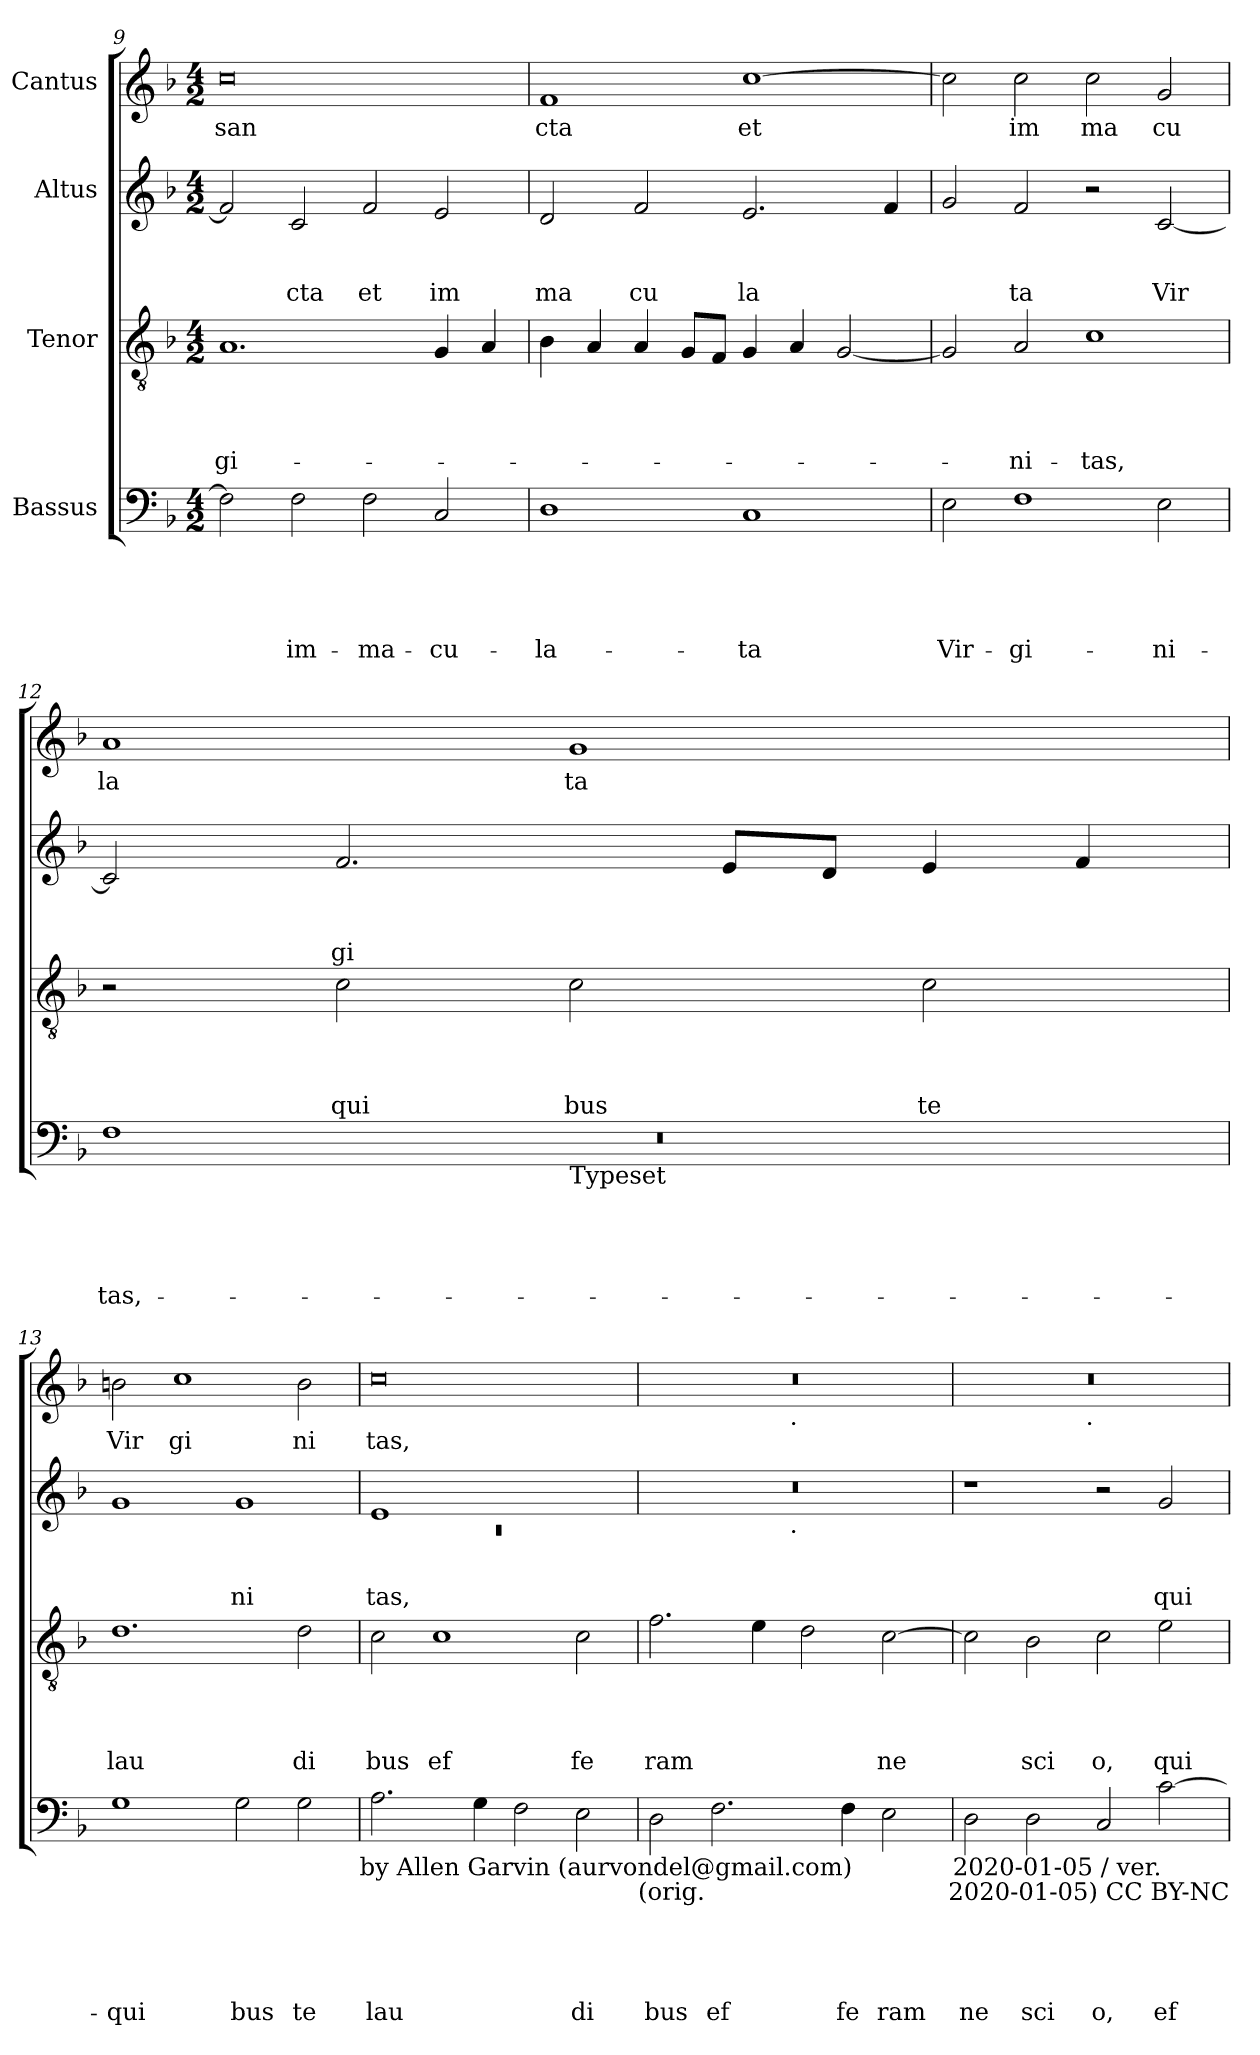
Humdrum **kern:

**kern	**text	**text	**text	**text	**text	**kern	**text	**text	**text	**text	**kern	**text	**text	**text	**kern	**text
*part4	*part4	*part4	*part4	*part4	*part4	*part3	*part3	*part3	*part3	*part3	*part2	*part2	*part2	*part2	*part1	*part1
*staff4	*staff4	*staff4	*staff4	*staff4	*staff4	*staff3	*staff3	*staff3	*staff3	*staff3	*staff2	*staff2	*staff2	*staff2	*staff1	*staff1
*I"Bassus	*	*	*	*	*	*I"Tenor	*	*	*	*	*I"Altus	*	*	*	*I"Cantus	*
*clefF4	*	*	*	*	*	*clefGv2	*	*	*	*	*clefG2	*	*	*	*clefG2	*
*k[b-]	*	*	*	*	*	*k[b-]	*	*	*	*	*k[b-]	*	*	*	*k[b-]	*
*F:	*	*	*	*	*	*F:	*	*	*	*	*F:	*	*	*	*F:	*
*M4/2	*	*	*	*	*	*M4/2	*	*	*	*	*M4/2	*	*	*	*M4/2	*
=9	=9	=9	=9	=9	=9	=9	=9	=9	=9	=9	=9	=9	=9	=9	=9	=9
!	!	!	!	!	!	!	!	!	!	!LO:LY:b	!	!	!	!	!	!LO:LY:b
2F\]	.	.	.	.	.	1.A	.	.	.	-gi-	2f/]	.	.	.	0cc	san
!	!	!	!	!	!LO:LY:b	!	!	!	!	!	!	!	!	!LO:LY:b	!	!
2F\	.	.	.	.	im-	.	.	.	.	.	2c/	.	.	cta	.	.
!	!	!	!	!	!LO:LY:b	!	!	!	!	!	!	!	!	!LO:LY:b	!	!
2F\	.	.	.	.	-ma-	.	.	.	.	.	2f/	.	.	et	.	.
!	!	!	!	!	!LO:LY:b	!	!	!	!	!	!	!	!	!LO:LY:b	!	!
2C/	.	.	.	.	-cu-	4G/	.	.	.	.	2e/	.	.	im	.	.
.	.	.	.	.	.	4A/	.	.	.	.	.	.	.	.	.	.
=10	=10	=10	=10	=10	=10	=10	=10	=10	=10	=10	=10	=10	=10	=10	=10	=10
!	!	!	!	!	!LO:LY:b	!	!	!	!	!	!	!	!	!LO:LY:b	!	!LO:LY:b
1D	.	.	.	.	-la-	4B-\	.	.	.	.	2d/	.	.	ma	1f	cta
.	.	.	.	.	.	4A/	.	.	.	.	.	.	.	.	.	.
!	!	!	!	!	!	!	!	!	!	!	!	!	!	!LO:LY:b	!	!
.	.	.	.	.	.	4A/	.	.	.	.	2f/	.	.	cu	.	.
.	.	.	.	.	.	8G/L	.	.	.	.	.	.	.	.	.	.
.	.	.	.	.	.	8F/J	.	.	.	.	.	.	.	.	.	.
!	!	!	!	!	!LO:LY:b	!	!	!	!	!	!	!	!	!LO:LY:b	!	!LO:LY:b
1C	.	.	.	.	-ta	4G/	.	.	.	.	2.e/	.	.	la	[>1cc	et
.	.	.	.	.	.	4A/	.	.	.	.	.	.	.	.	.	.
.	.	.	.	.	.	[<2G/	.	.	.	.	.	.	.	.	.	.
.	.	.	.	.	.	.	.	.	.	.	4f/	.	.	.	.	.
=11	=11	=11	=11	=11	=11	=11	=11	=11	=11	=11	=11	=11	=11	=11	=11	=11
!	!	!	!	!	!LO:LY:b	!	!	!	!	!	!	!	!	!	!	!
2E\	.	.	.	.	Vir-	2G/]	.	.	.	.	2g/	.	.	.	2cc\]	.
!	!	!	!	!	!LO:LY:b	!	!	!	!	!LO:LY:b	!	!	!	!LO:LY:b	!	!LO:LY:b
1F	.	.	.	.	-gi-	2A/	.	.	.	-ni-	2f/	.	.	ta	2cc\	im
!	!	!	!	!	!	!	!	!	!	!LO:LY:b	!	!	!	!	!	!LO:LY:b
.	.	.	.	.	.	1c	.	.	.	-tas,	2r	.	.	.	2cc\	ma
!	!	!	!	!	!LO:LY:b	!	!	!	!	!	!	!	!	!LO:LY:b	!	!LO:LY:b
2E\	.	.	.	.	-ni-	.	.	.	.	.	[<2c/	.	.	Vir	2g/	cu
!!LO:PB:g=z
=12	=12	=12	=12	=12	=12	=12	=12	=12	=12	=12	=12	=12	=12	=12	=12	=12
*^	*	*	*	*	*	*	*	*	*	*	*	*	*	*	*	*
*	*^	*	*	*	*	*	*	*	*	*	*	*	*	*	*	*	*
!	!	!LO:N:vis=1	!	!	!	!	!LO:LY:b	!	!	!	!	!	!	!	!	!	!	!LO:LY:b
0ryy	1F	0r	.	.	.	.	-tas,	2r	.	.	.	.	2c/]	.	.	.	1a	la
!	!	!	!	!	!	!	!	!	!	!	!	!LO:LY:b	!	!	!	!LO:LY:b	!	!
.	.	.	.	.	.	.	.	2c\	.	.	.	qui	2.f/	.	.	gi	.	.
!	!LO:TX:b:t=Typeset	!	!	!	!	!	!	!	!	!	!	!	!	!	!	!	!	!
!	!	!	!	!	!	!	!	!	!	!	!	!LO:LY:b	!	!	!	!	!	!LO:LY:b
.	1ryy	.	.	.	.	.	.	2c\	.	.	.	bus	.	.	.	.	1g	ta
.	.	.	.	.	.	.	.	.	.	.	.	.	8e/L	.	.	.	.	.
.	.	.	.	.	.	.	.	.	.	.	.	.	8d/J	.	.	.	.	.
!	!	!	!	!	!	!	!	!	!	!	!	!LO:LY:b	!	!	!	!	!	!
.	.	.	.	.	.	.	.	2c\	.	.	.	te	4e/	.	.	.	.	.
.	.	.	.	.	.	.	.	.	.	.	.	.	4f/	.	.	.	.	.
*v	*v	*v	*	*	*	*	*	*	*	*	*	*	*	*	*	*	*	*
=13	=13	=13	=13	=13	=13	=13	=13	=13	=13	=13	=13	=13	=13	=13	=13	=13
!	!	!	!	!	!LO:LY:b	!	!	!	!	!LO:LY:b	!	!	!	!	!	!LO:LY:b
1G	.	.	.	.	qui	1.d	.	.	.	lau	1g	.	.	.	2bn\	Vir
!	!	!	!	!	!	!	!	!	!	!	!	!	!	!	!	!LO:LY:b
.	.	.	.	.	.	.	.	.	.	.	.	.	.	.	1cc	gi
!	!	!	!	!	!LO:LY:b	!	!	!	!	!	!	!	!	!LO:LY:b	!	!
2G\	.	.	.	.	bus	.	.	.	.	.	1g	.	.	ni	.	.
!	!	!	!	!	!LO:LY:b	!	!	!	!	!LO:LY:b	!	!	!	!	!	!LO:LY:b
2G\	.	.	.	.	te	2d\	.	.	.	di	.	.	.	.	2b\	ni
!LO:TX:b:t=by Allen Garvin (aurvondel@gmail.com)	!	!	!	!	!	!	!	!	!	!	!	!	!	!	!	!
=14	=14	=14	=14	=14	=14	=14	=14	=14	=14	=14	=14	=14	=14	=14	=14	=14
*	*	*	*	*	*	*	*	*	*	*	*^	*	*	*	*	*
!	!	!	!	!	!LO:LY:b	!	!	!	!	!LO:LY:b	!	!LO:N:vis=1	!	!	!LO:LY:b	!	!LO:LY:b
2.A\	.	.	.	.	lau	2c\	.	.	.	bus	1e	0rc	.	.	tas,	0cc	tas,
!	!	!	!	!	!	!	!	!	!	!LO:LY:b	!	!	!	!	!	!	!
.	.	.	.	.	.	1c	.	.	.	ef	.	.	.	.	.	.	.
4G\	.	.	.	.	.	.	.	.	.	.	.	.	.	.	.	.	.
2F\	.	.	.	.	.	.	.	.	.	.	1ryy	.	.	.	.	.	.
!	!	!	!	!	!LO:LY:b	!	!	!	!	!LO:LY:b	!	!	!	!	!	!	!
2E\	.	.	.	.	di	2c\	.	.	.	fe	.	.	.	.	.	.	.
!LO:TX:b:t=(orig.	!	!	!	!	!	!	!	!	!	!	!	!	!	!	!	!	!
=15	=15	=15	=15	=15	=15	=15	=15	=15	=15	=15	=15	=15	=15	=15	=15	=15	=15
!	!	!	!	!	!LO:LY:b	!	!	!	!	!LO:LY:b	!	!	!	!	!	!	!
*	*	*	*	*	*	*	*	*	*	*	*	*	*	*	*	*^	*
2D\	.	.	.	.	bus	2.f\	.	.	.	ram	0r	2ryy	.	.	.	0r	2ryy	.
!	!	!	!	!	!LO:LY:b	!	!	!	!	!	!	!	!	!	!	!	!	!
2.F\	.	.	.	.	ef	.	.	.	.	.	.	4...ryy	.	.	.	.	4...ryy	.
.	.	.	.	.	.	4e\	.	.	.	.	.	.	.	.	.	.	.	.
!	!	!	!	!	!	!	!	!	!	!	!	!	!	!	!	!	!LO:TX:b:t=.	!
!	!	!	!	!	!	!	!	!	!	!	!	!LO:TX:b:t=.	!	!	!	!	!	!
.	.	.	.	.	.	.	.	.	.	.	.	1ryy	.	.	.	.	1ryy	.
.	.	.	.	.	.	2d\	.	.	.	.	.	.	.	.	.	.	.	.
!	!	!	!	!	!LO:LY:b	!	!	!	!	!	!	!	!	!	!	!	!	!
4F\	.	.	.	.	fe	.	.	.	.	.	.	.	.	.	.	.	.	.
!	!	!	!	!	!LO:LY:b	!	!	!	!	!LO:LY:b	!	!	!	!	!	!	!	!
2E\	.	.	.	.	ram	[>2c\	.	.	.	ne	.	.	.	.	.	.	.	.
.	.	.	.	.	.	.	.	.	.	.	.	32ryy	.	.	.	.	32ryy	.
!LO:TX:b:t=2020-01-05 / ver.	!	!	!	!	!	!	!	!	!	!	!	!	!	!	!	!	!	!
=16	=16	=16	=16	=16	=16	=16	=16	=16	=16	=16	=16	=16	=16	=16	=16	=16	=16	=16
!	!	!	!	!	!LO:LY:b	!	!	!	!	!	!	!	!	!	!	!	!	!
*	*	*	*	*	*	*	*	*	*	*	*v	*v	*	*	*	*	*	*
2D\	.	.	.	.	ne	2c\]	.	.	.	.	1r	.	.	.	0r	2ryy	.
!	!	!	!	!	!LO:LY:b	!	!	!	!	!LO:LY:b	!	!	!	!	!	!	!
2D\	.	.	.	.	sci	2B-\	.	.	.	sci	.	.	.	.	.	4...ryy	.
!	!	!	!	!	!	!	!	!	!	!	!	!	!	!	!	!LO:TX:b:t=.	!
.	.	.	.	.	.	.	.	.	.	.	.	.	.	.	.	1ryy	.
!	!	!	!	!	!LO:LY:b	!	!	!	!	!LO:LY:b	!	!	!	!	!	!	!
2C/	.	.	.	.	o,	2c\	.	.	.	o,	2r	.	.	.	.	.	.
!	!	!	!	!	!LO:LY:b	!	!	!	!	!LO:LY:b	!	!	!	!LO:LY:b	!	!	!
[>2c\	.	.	.	.	ef	2e\	.	.	.	qui	2g/	.	.	qui	.	.	.
.	.	.	.	.	.	.	.	.	.	.	.	.	.	.	.	32ryy	.
!LO:TX:b:t=2020-01-05) CC BY-NC	!	!	!	!	!	!	!	!	!	!	!	!	!	!	!	!	!
*	*	*	*	*	*	*	*	*	*	*	*	*	*	*	*v	*v	*
=	=	=	=	=	=	=	=	=	=	=	=	=	=	=	=	=
*-	*-	*-	*-	*-	*-	*-	*-	*-	*-	*-	*-	*-	*-	*-	*-	*-
